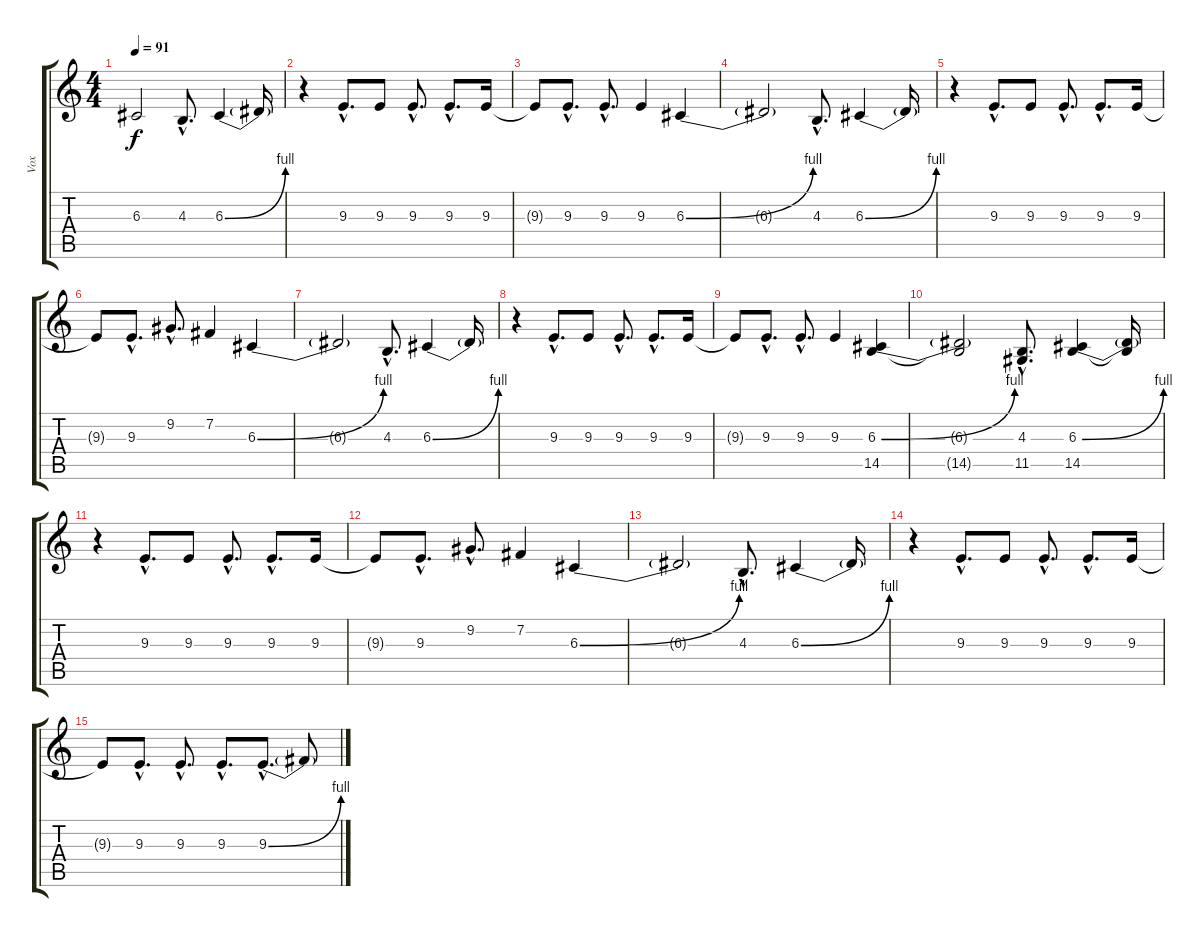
\track ("Vox" "Vox") {instrument lead6voice}
\staff {score tabs}
\tuning (E4 B3 G3 D3 A2 E2) {hide}
\ts (4 4)
\tempo 91
\clef g2
\ks c
6.3{t}.2{dy f} 4.3{hac}.8{d} 6.3{be (bend 0 0 60 4)}.4 6.3{t}.16 |
r.4 9.3{hac}.8{d} 9.3.8 9.3{hac}.8{d} 9.3{hac}.8{d} 9.3.16 |
9.3{t}.8 9.3{hac}.8{d} 9.3{hac}.8{d} 9.3.4 6.3{be (bend 0 0 60 4)}.4 |
6.3{t}.2 4.3{hac}.8{d} 6.3{be (bend 0 0 60 4)}.4 6.3{t}.16 |
r.4 9.3{hac}.8{d} 9.3.8 9.3{hac}.8{d} 9.3{hac}.8{d} 9.3.16 |
9.3{t}.8 9.3{hac}.8{d} 9.2{hac}.8{d} 7.2.4 6.3{be (bend 0 0 60 4)}.4 |
6.3{t}.2 4.3{hac}.8{d} 6.3{be (bend 0 0 60 4)}.4 6.3{t}.16 |
r.4 9.3{hac}.8{d} 9.3.8 9.3{hac}.8{d} 9.3{hac}.8{d} 9.3.16 |
9.3{t}.8 9.3{hac}.8{d} 9.3{hac}.8{d} 9.3.4 (6.3{be (bend 0 0 60 4)} 14.5).4 |
(6.3{t} 14.5{t}).2 (4.3{hac} 11.5{hac}).8{d} (6.3{be (bend 0 0 60 4)} 14.5).4 (6.3{t} 14.5{t}).16 |
r.4 9.3{hac}.8{d} 9.3.8 9.3{hac}.8{d} 9.3{hac}.8{d} 9.3.16 |
9.3{t}.8 9.3{hac}.8{d} 9.2{hac}.8{d} 7.2.4 6.3{be (bend 0 0 60 4)}.4 |
6.3{t}.2 4.3{hac}.8{d} 6.3{be (bend 0 0 60 4)}.4 6.3{t}.16 |
r.4 9.3{hac}.8{d} 9.3.8 9.3{hac}.8{d} 9.3{hac}.8{d} 9.3.16 |
9.3{t}.8 9.3{hac}.8{d} 9.3{hac}.8{d} 9.3{hac}.8{d} 9.3{be (bend 0 0 60 4) hac}.8{d} 9.3{t}.8
